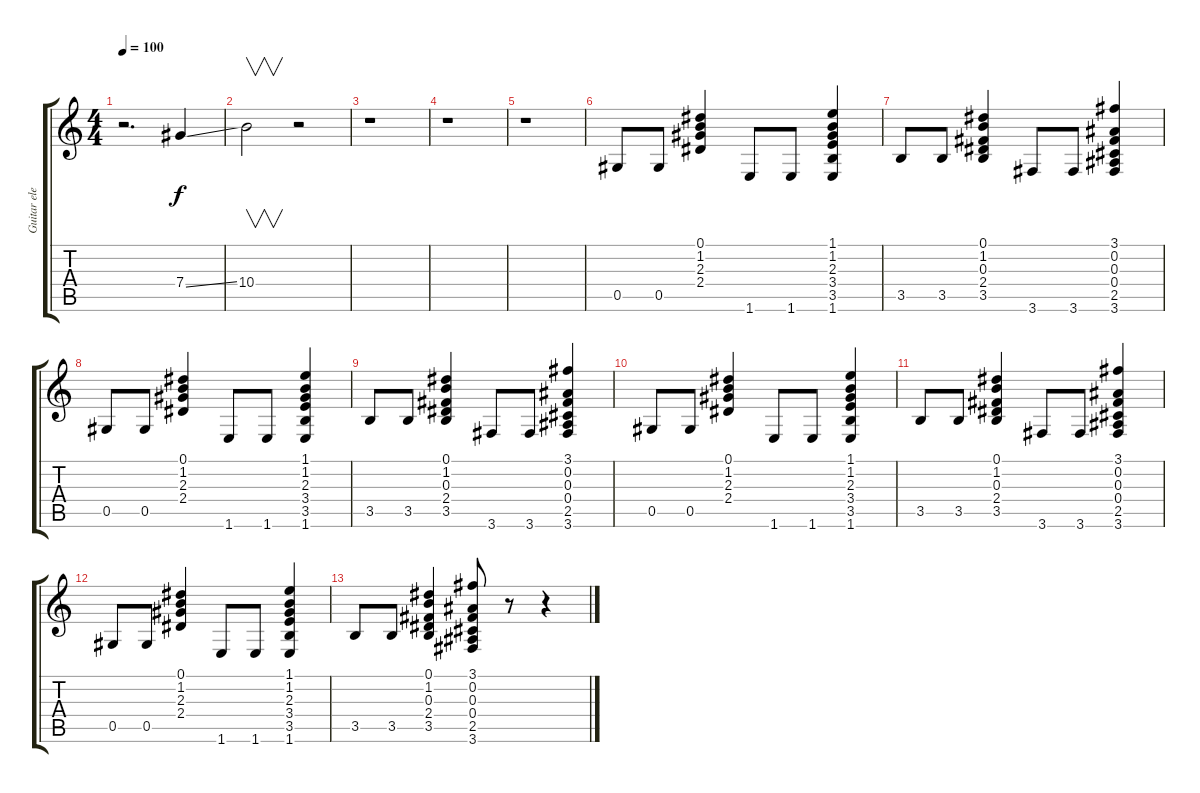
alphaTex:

\track ("Guitar elec" "Guitar ele") {instrument overdrivenguitar}
\staff {score tabs}
\tuning (Eb4 Bb3 Gb3 Db3 Ab2 Eb2) {hide}
\ts (4 4)
\tempo 100
\clef g2
\ks c
r.2{d dy f} 7.4{ss}.4 |
10.4.2{v} r.2 |
r.1 |
r.1 |
r.1 |
0.5.8 0.5.8 (0.1 1.2 2.3 2.4).4 1.6.8 1.6.8 (1.1 1.2 2.3 3.4 3.5 1.6).4 |
3.5.8 3.5.8 (0.1 1.2 0.3 2.4 3.5).4 3.6.8 3.6.8 (3.1 0.2 0.3 0.4 2.5 3.6).4 |
0.5.8 0.5.8 (0.1 1.2 2.3 2.4).4 1.6.8 1.6.8 (1.1 1.2 2.3 3.4 3.5 1.6).4 |
3.5.8 3.5.8 (0.1 1.2 0.3 2.4 3.5).4 3.6.8 3.6.8 (3.1 0.2 0.3 0.4 2.5 3.6).4 |
0.5.8 0.5.8 (0.1 1.2 2.3 2.4).4 1.6.8 1.6.8 (1.1 1.2 2.3 3.4 3.5 1.6).4 |
3.5.8 3.5.8 (0.1 1.2 0.3 2.4 3.5).4 3.6.8 3.6.8 (3.1 0.2 0.3 0.4 2.5 3.6).4 |
0.5.8 0.5.8 (0.1 1.2 2.3 2.4).4 1.6.8 1.6.8 (1.1 1.2 2.3 3.4 3.5 1.6).4 |
3.5.8 3.5.8 (0.1 1.2 0.3 2.4 3.5).4 (3.1 0.2 0.3 0.4 2.5 3.6).8 r.8 r.4
